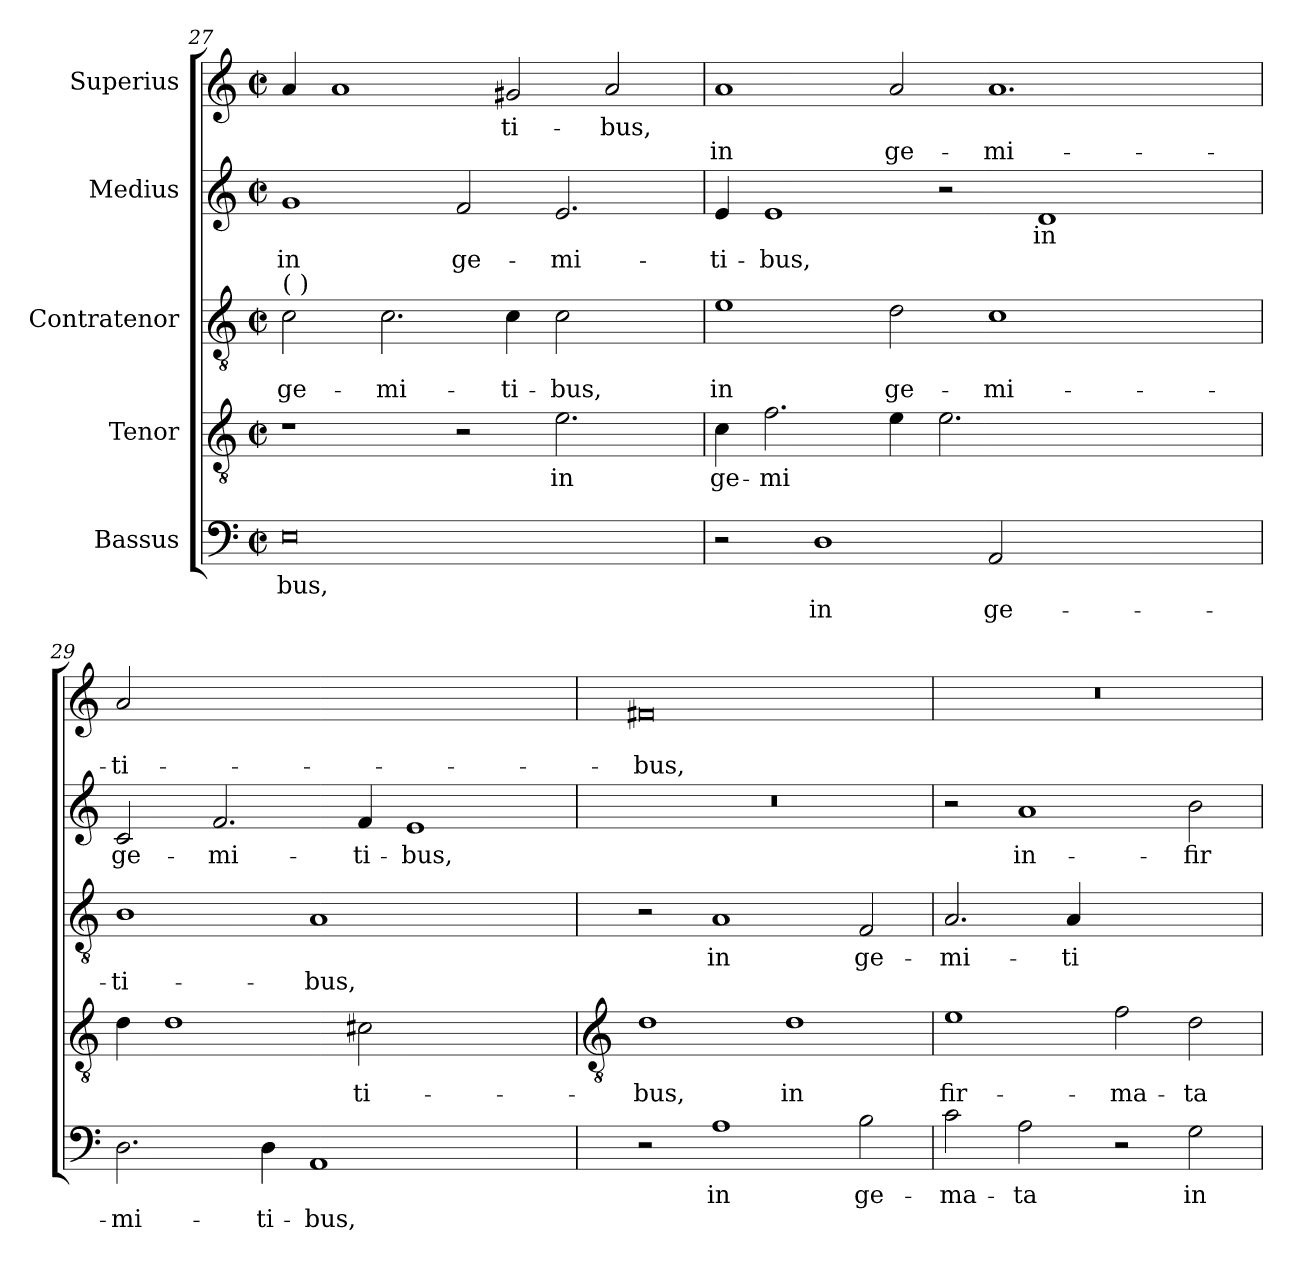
**kern	**text	**text	**kern	**text	**kern	**text	**text	**kern	**text	**text	**kern	**text	**text
*part5	*part5	*part5	*part4	*part4	*part3	*part3	*part3	*part2	*part2	*part2	*part1	*part1	*part1
*staff5	*staff5	*staff5	*staff4	*staff4	*staff3	*staff3	*staff3	*staff2	*staff2	*staff2	*staff1	*staff1	*staff1
*I"Bassus	*	*	*I"Tenor	*	*I"Contratenor	*	*	*I"Medius	*	*	*I"Superius	*	*
*clefF4	*	*	*clefGv2	*	*clefGv2	*	*	*clefG2	*	*	*clefG2	*	*
*k[]	*	*	*k[]	*	*k[]	*	*	*k[]	*	*	*k[]	*	*
*C:	*	*	*C:	*	*C:	*	*	*C:	*	*	*C:	*	*
*M4/2	*	*	*M4/2	*	*M4/2	*	*	*M4/2	*	*	*M4/2	*	*
*met(c|)	*	*	*met(c|)	*	*met(c|)	*	*	*met(c|)	*	*	*met(c|)	*	*
=27A	=27A	=27A	=27A	=27A	=27A	=27A	=27A	=27A	=27A	=27A	=27A	=27A	=27A
!	!	!	!	!	!LO:TX:a:t=(  )	!	!	!	!	!	!	!	!
!	!LO:LY:b	!	!	!	!	!	!LO:LY:b	!	!	!LO:LY:b	!	!	!
0E	-bus,	.	1r	.	2c	.	ge-	1g	.	in	4a	.	.
.	.	.	.	.	.	.	.	.	.	.	1a	.	.
!	!	!	!	!	!	!	!LO:LY:b	!	!	!	!	!	!
.	.	.	.	.	2.c	.	-mi-	.	.	.	.	.	.
!	!	!	!	!	!	!	!	!	!	!LO:LY:b	!	!	!
.	.	.	2r	.	.	.	.	2f	.	ge-	.	.	.
!	!	!	!	!	!	!	!LO:LY:b	!	!	!	!	!LO:LY:b	!
.	.	.	.	.	4c	.	-ti-	.	.	.	2g#X	ti-	.
!	!	!	!	!LO:LY:b	!	!	!LO:LY:b	!	!	!LO:LY:b	!	!	!
.	.	.	2.e	in	2c	.	-bus,	2.e	.	-mi-	.	.	.
!	!	!	!	!	!	!	!	!	!	!	!	!LO:LY:b	!
.	.	.	.	.	.	.	.	.	.	.	2a	-bus,	.
4ryy	.	.	.	.	4ryy	.	.	.	.	.	.	.	.
=28A	=28A	=28A	=28A	=28A	=28A	=28A	=28A	=28A	=28A	=28A	=28A	=28A	=28A
!	!	!	!	!LO:LY:b	!	!	!LO:LY:b	!	!	!LO:LY:b	!	!	!LO:LY:b
2r	.	.	4c	ge-	1e	.	in	4e	.	-ti-	1a	.	in
!	!	!	!	!LO:LY:b	!	!	!	!	!	!LO:LY:b	!	!	!
.	.	.	2.f	-mi	.	.	.	1e	.	-bus,	.	.	.
!	!	!LO:LY:b	!	!	!	!	!	!	!	!	!	!	!
1D	.	in	.	.	.	.	.	.	.	.	.	.	.
!	!	!	!	!	!	!	!LO:LY:b	!	!	!	!	!	!LO:LY:b
.	.	.	4e	.	2d	.	ge-	.	.	.	2a	.	ge-
.	.	.	2.e	.	.	.	.	2r	.	.	.	.	.
!	!	!LO:LY:b	!	!	!	!	!LO:LY:b	!	!	!	!	!	!LO:LY:b
2AA	.	ge-	.	.	1c	.	-mi-	.	.	.	1.a	.	-mi-
!	!	!	!	!	!	!	!	!	!LO:LY:b	!	!	!	!
.	.	.	.	.	.	.	.	1d	in	.	.	.	.
1ryy	.	.	1ryy	.	.	.	.	.	.	.	.	.	.
.	.	.	.	.	2ryy	.	.	.	.	.	.	.	.
.	.	.	.	.	.	.	.	4ryy	.	.	.	.	.
=29A	=29A	=29A	=29A	=29A	=29A	=29A	=29A	=29A	=29A	=29A	=29A	=29A	=29A
!	!	!LO:LY:b	!	!	!	!	!LO:LY:b	!	!LO:LY:b	!	!	!	!LO:LY:b
2.D	.	-mi-	4d	.	1B	.	-ti-	2c	ge-	.	2a	.	-ti-
.	.	.	1d	.	.	.	.	.	.	.	.	.	.
!	!	!	!	!	!	!	!	!	!LO:LY:b	!	!	!	!
.	.	.	.	.	.	.	.	2.f	-mi-	.	0ryy	.	.
!	!	!LO:LY:b	!	!	!	!	!	!	!	!	!	!	!
4D	.	-ti-	.	.	.	.	.	.	.	.	.	.	.
!	!	!LO:LY:b	!	!	!	!	!LO:LY:b	!	!	!	!	!	!
1AA	.	-bus,	.	.	1A	.	-bus,	.	.	.	.	.	.
!	!	!	!	!LO:LY:b	!	!	!	!	!LO:LY:b	!	!	!	!
.	.	.	2c#X	ti-	.	.	.	4f	-ti-	.	.	.	.
!	!	!	!	!	!	!	!	!	!LO:LY:b	!	!	!	!
.	.	.	.	.	.	.	.	1e	-bus,	.	.	.	.
.	.	.	2.ryy	.	.	.	.	.	.	.	.	.	.
2ryy	.	.	.	.	2ryy	.	.	.	.	.	.	.	.
!!LO:LB:g=z
=30	=30	=30	=30	=30	=30	=30	=30	=30	=30	=30	=30	=30	=30
*	*	*	*clefGv2	*	*	*	*	*	*	*	*	*	*
!	!	!	!	!LO:LY:b	!	!	!	!	!	!	!	!	!LO:LY:b
2r	.	.	1d	-bus,	2r	.	.	0r	.	.	0f#X	.	-bus,
!	!LO:LY:b	!	!	!	!	!LO:LY:b	!	!	!	!	!	!	!
1A	in	.	.	.	1A	in	.	.	.	.	.	.	.
!	!	!	!	!LO:LY:b	!	!	!	!	!	!	!	!	!
.	.	.	1d	in	.	.	.	.	.	.	.	.	.
!	!LO:LY:b	!	!	!	!	!LO:LY:b	!	!	!	!	!	!	!
2B	ge-	.	.	.	2F	ge-	.	.	.	.	.	.	.
=31	=31	=31	=31	=31	=31	=31	=31	=31	=31	=31	=31	=31	=31
!	!LO:LY:b	!	!	!LO:LY:b	!	!LO:LY:b	!	!	!	!	!	!	!
2c	-ma-	.	1e	fir-	2.A	-mi-	.	2r	.	.	0r	.	.
!	!LO:LY:b	!	!	!	!	!	!	!	!LO:LY:b	!	!	!	!
2A	-ta	.	.	.	.	.	.	1a	in-	.	.	.	.
!	!	!	!	!	!	!LO:LY:b	!	!	!	!	!	!	!
.	.	.	.	.	4A	-ti-	.	.	.	.	.	.	.
!	!	!	!	!LO:LY:b	!	!	!	!	!	!	!	!	!
2r	.	.	2f	-ma-	1ryy	.	.	.	.	.	.	.	.
!	!LO:LY:b	!	!	!LO:LY:b	!	!	!	!	!LO:LY:b	!	!	!	!
2G	in	.	2d	-ta	.	.	.	2b	-fir-	.	.	.	.
=	=	=	=	=	=	=	=	=	=	=	=	=	=
*-	*-	*-	*-	*-	*-	*-	*-	*-	*-	*-	*-	*-	*-
